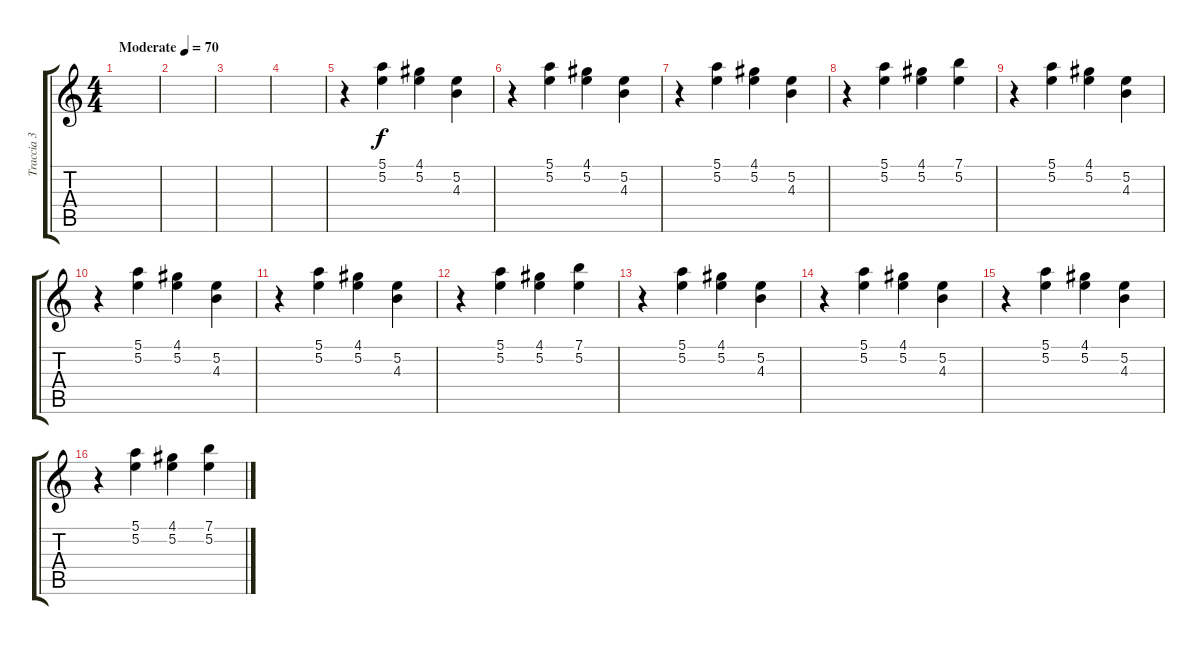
\track ("Traccia 3" "Traccia 3") {instrument electricguitarclean}
\staff {score tabs}
\tuning (E4 B3 G3 D3 A2 E2) {hide}
\ts (4 4)
\tempo (70 "Moderate")
\clef g2
\ks c
|
|
|
|
r.4 (5.1 5.2).4 (4.1 5.2).4 (5.2 4.3).4 |
r.4 (5.1 5.2).4 (4.1 5.2).4 (5.2 4.3).4 |
r.4 (5.1 5.2).4 (4.1 5.2).4 (5.2 4.3).4 |
r.4 (5.1 5.2).4 (4.1 5.2).4 (7.1 5.2).4 |
r.4 (5.1 5.2).4 (4.1 5.2).4 (5.2 4.3).4 |
r.4 (5.1 5.2).4 (4.1 5.2).4 (5.2 4.3).4 |
r.4 (5.1 5.2).4 (4.1 5.2).4 (5.2 4.3).4 |
r.4 (5.1 5.2).4 (4.1 5.2).4 (7.1 5.2).4 |
r.4 (5.1 5.2).4 (4.1 5.2).4 (5.2 4.3).4 |
r.4 (5.1 5.2).4 (4.1 5.2).4 (5.2 4.3).4 |
r.4 (5.1 5.2).4 (4.1 5.2).4 (5.2 4.3).4 |
r.4 (5.1 5.2).4 (4.1 5.2).4 (7.1 5.2).4
